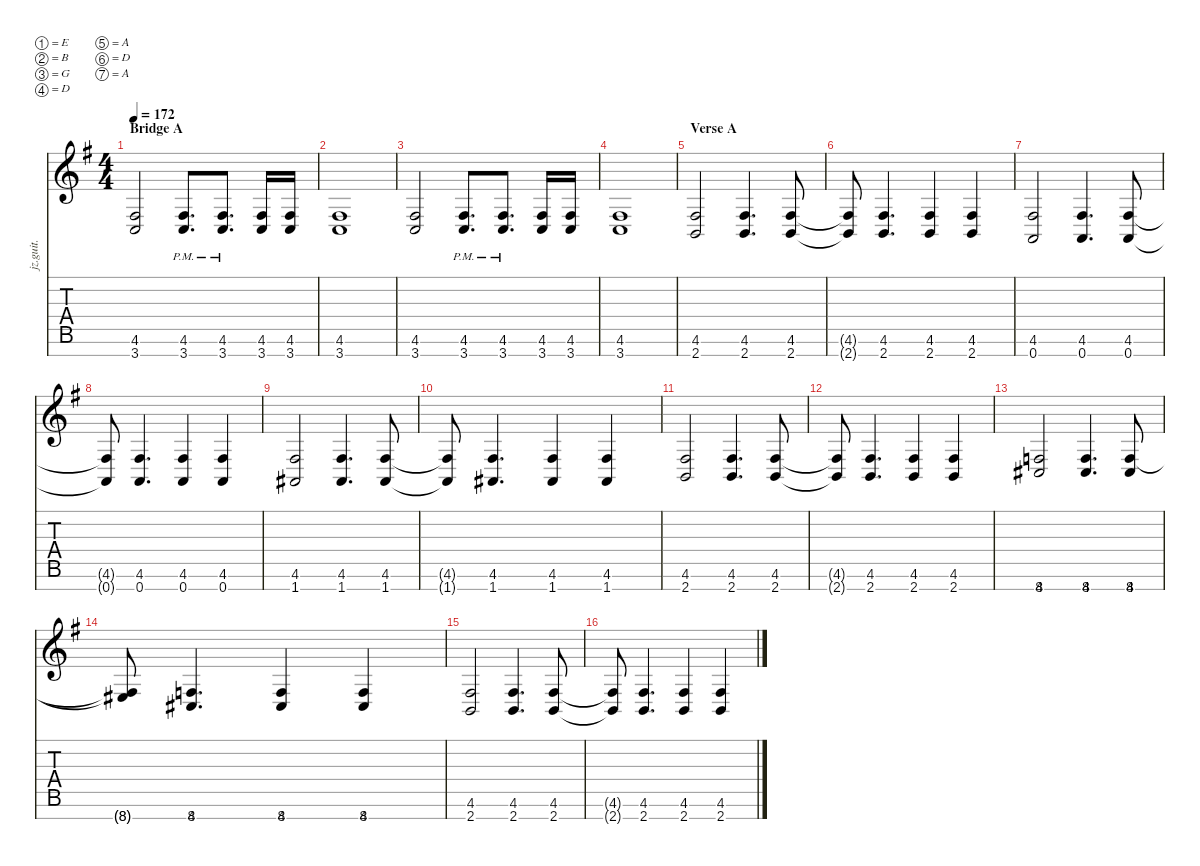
\defaultSystemsLayout 4
\hideDynamics
\bracketExtendMode nobrackets
\otherSystemsTrackNameOrientation horizontal
\track ("Die" "jz.guit.") {instrument distortionguitar}
\staff {score tabs}
\tuning (E4 B3 G3 D3 A2 D2 A1)
\ts (4 4)
\section ("" "Bridge A")
\tempo 172
\clef g2
\ks eminor
(4.6{acc #} 3.7{acc forcenatural}).2{dy mf} (4.6{pm acc #} 3.7{pm acc forcenatural}).8{d} (4.6{pm acc #} 3.7{pm acc forcenatural}).8{d} (4.6{acc #} 3.7{acc forcenatural}).16 (4.6{acc #} 3.7{acc forcenatural}).16 |
(4.6{acc #} 3.7{acc forcenatural}).1 |
(4.6{acc #} 3.7{acc forcenatural}).2 (4.6{pm acc #} 3.7{pm acc forcenatural}).8{d} (4.6{pm acc #} 3.7{pm acc forcenatural}).8{d} (4.6{acc #} 3.7{acc forcenatural}).16 (4.6{acc #} 3.7{acc forcenatural}).16 |
(4.6{acc #} 3.7{acc forcenatural}).1 |
\section ("" "Verse A")
(2.7{acc forcenatural} 4.6{acc #}).2 (2.7{acc forcenatural} 4.6{acc #}).4{d} (2.7{acc forcenatural} 4.6{acc #}).8 |
(2.7{t acc forcenatural} 4.6{t acc #}).8 (2.7{acc forcenatural} 4.6{acc #}).4{d} (2.7{acc forcenatural} 4.6{acc #}).4 (2.7{acc forcenatural} 4.6{acc #}).4 |
(0.7{acc forcenatural} 4.6{acc #}).2 (0.7{acc forcenatural} 4.6{acc #}).4{d} (0.7{acc forcenatural} 4.6{acc #}).8 |
(0.7{t acc forcenatural} 4.6{t acc #}).8 (0.7{acc forcenatural} 4.6{acc #}).4{d} (0.7{acc forcenatural} 4.6{acc #}).4 (0.7{acc forcenatural} 4.6{acc #}).4 |
(1.7{acc #} 4.6{acc #}).2 (1.7{acc #} 4.6{acc #}).4{d} (1.7{acc #} 4.6{acc #}).8 |
(1.7{t acc #} 4.6{t acc #}).8 (1.7{acc #} 4.6{acc #}).4{d} (1.7{acc #} 4.6{acc #}).4 (1.7{acc #} 4.6{acc #}).4 |
(2.7{acc forcenatural} 4.6{acc #}).2 (2.7{acc forcenatural} 4.6{acc #}).4{d} (2.7{acc forcenatural} 4.6{acc #}).8 |
(2.7{t acc forcenatural} 4.6{t acc #}).8 (2.7{acc forcenatural} 4.6{acc #}).4{d} (2.7{acc forcenatural} 4.6{acc #}).4 (2.7{acc forcenatural} 4.6{acc #}).4 |
(4.7{acc #} 8.7{acc forcenatural}).2 (4.7{acc #} 8.7{acc forcenatural}).4{d} (4.7{acc #} 8.7{acc forcenatural}).8 |
(8.7{t acc #} 8.7{t acc forcenatural}).8 (4.7{acc #} 8.7{acc forcenatural}).4{d} (4.7{acc #} 8.7{acc forcenatural}).4 (4.7{acc #} 8.7{acc forcenatural}).4 |
(2.7{acc forcenatural} 4.6{acc #}).2 (2.7{acc forcenatural} 4.6{acc #}).4{d} (2.7{acc forcenatural} 4.6{acc #}).8 |
(2.7{t acc forcenatural} 4.6{t acc #}).8 (2.7{acc forcenatural} 4.6{acc #}).4{d} (2.7{acc forcenatural} 4.6{acc #}).4 (2.7{acc forcenatural} 4.6{acc #}).4
